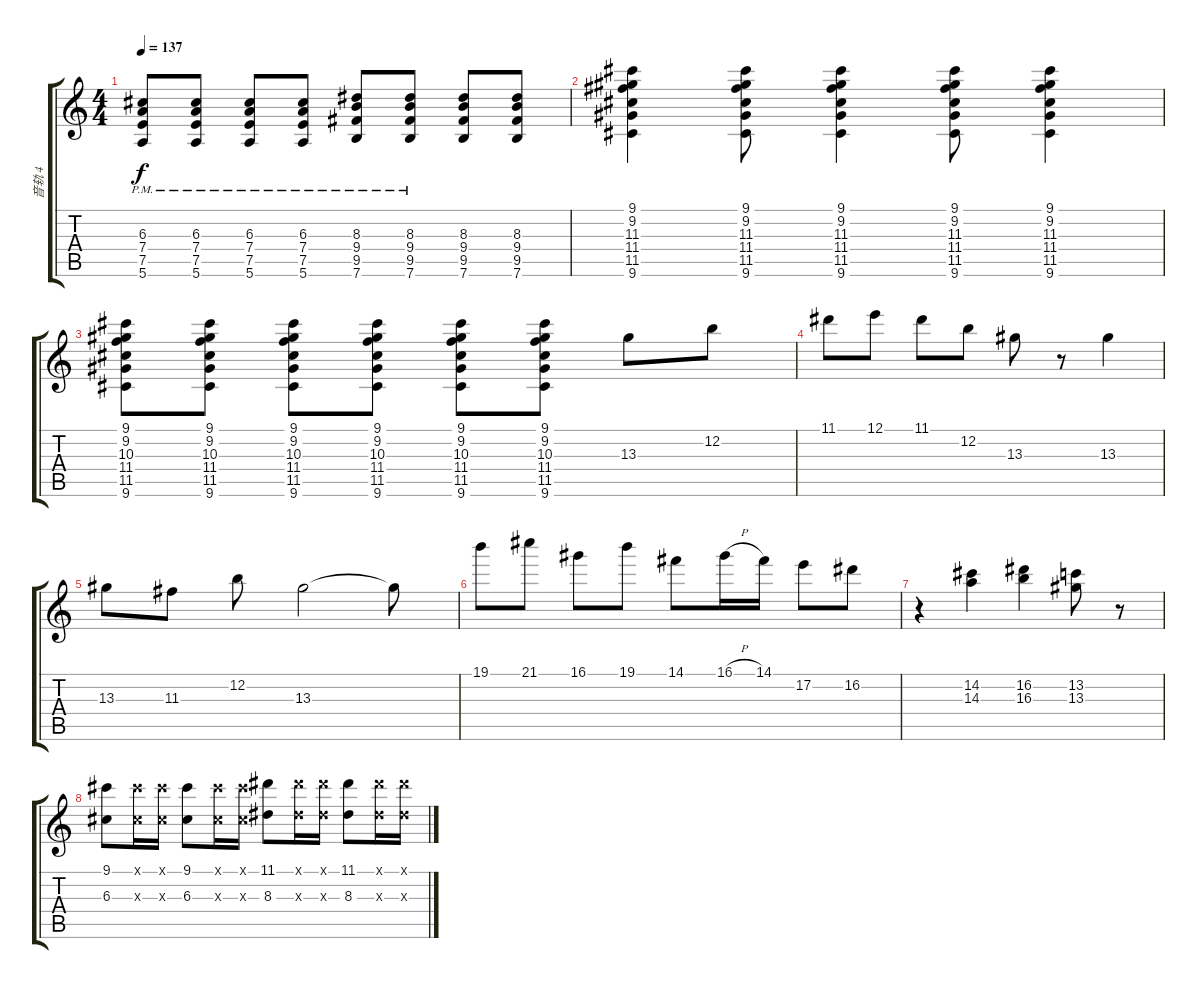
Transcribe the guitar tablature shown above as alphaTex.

\track ("音轨 4" "音轨 4") {instrument overdrivenguitar}
\staff {score tabs}
\tuning (E4 B3 G3 D3 A2 E2) {hide}
\ts (4 4)
\tempo 137
\clef g2
\ks c
(6.3{pm} 7.4{pm} 7.5{pm} 5.6{pm}).8{dy f} (6.3{pm} 7.4{pm} 7.5{pm} 5.6{pm}).8 (6.3{pm} 7.4{pm} 7.5{pm} 5.6{pm}).8 (6.3{pm} 7.4{pm} 7.5{pm} 5.6{pm}).8 (8.3{pm} 9.4{pm} 9.5{pm} 7.6{pm}).8 (8.3{pm} 9.4{pm} 9.5{pm} 7.6{pm}).8 (8.3 9.4 9.5 7.6).8 (8.3 9.4 9.5 7.6).8 |
(9.1 9.2 11.3 11.4 11.5 9.6).4 (9.1 9.2 11.3 11.4 11.5 9.6).8 (9.1 9.2 11.3 11.4 11.5 9.6).4 (9.1 9.2 11.3 11.4 11.5 9.6).8 (9.1 9.2 11.3 11.4 11.5 9.6).4 |
(9.1 9.2 10.3 11.4 11.5 9.6).8 (9.1 9.2 10.3 11.4 11.5 9.6).8 (9.1 9.2 10.3 11.4 11.5 9.6).8 (9.1 9.2 10.3 11.4 11.5 9.6).8 (9.1 9.2 10.3 11.4 11.5 9.6).8 (9.1 9.2 10.3 11.4 11.5 9.6).8 13.3.8 12.2.8 |
11.1.8 12.1.8 11.1.8 12.2.8 13.3.8 r.8 13.3.4 |
13.3.8 11.3.8 12.2.8 13.3.2 13.3{t}.8 |
19.1.8 21.1.8 16.1.8 19.1.8 14.1.8 16.1{h}.16 14.1.16 17.2.8 16.2.8 |
r.4 (14.2 14.3).4 (16.2 16.3).4 (13.2 13.3).8 r.8 |
(9.1 6.3).8 (9.1{x} 6.3{x}).16 (9.1{x} 6.3{x}).16 (9.1 6.3).8 (9.1{x} 6.3{x}).16 (9.1{x} 6.3{x}).16 (11.1 8.3).8 (11.1{x} 8.3{x}).16 (11.1{x} 8.3{x}).16 (11.1 8.3).8 (11.1{x} 8.3{x}).16 (11.1{x} 8.3{x}).16
